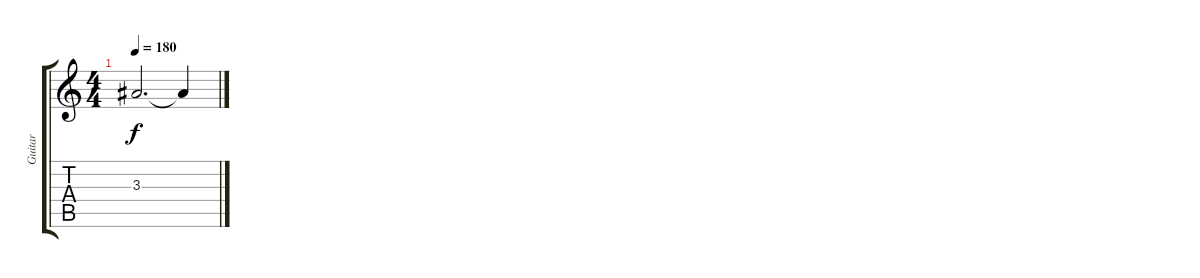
\track ("Guitar" "Guitar") {instrument acousticguitarsteel}
\staff {score tabs}
\tuning (E4 B3 G3 D3 A2 E2) {hide}
\ts (4 4)
\tempo 180
\clef g2
\ks c
3.3.2{d dy f} 3.3{t}.4
